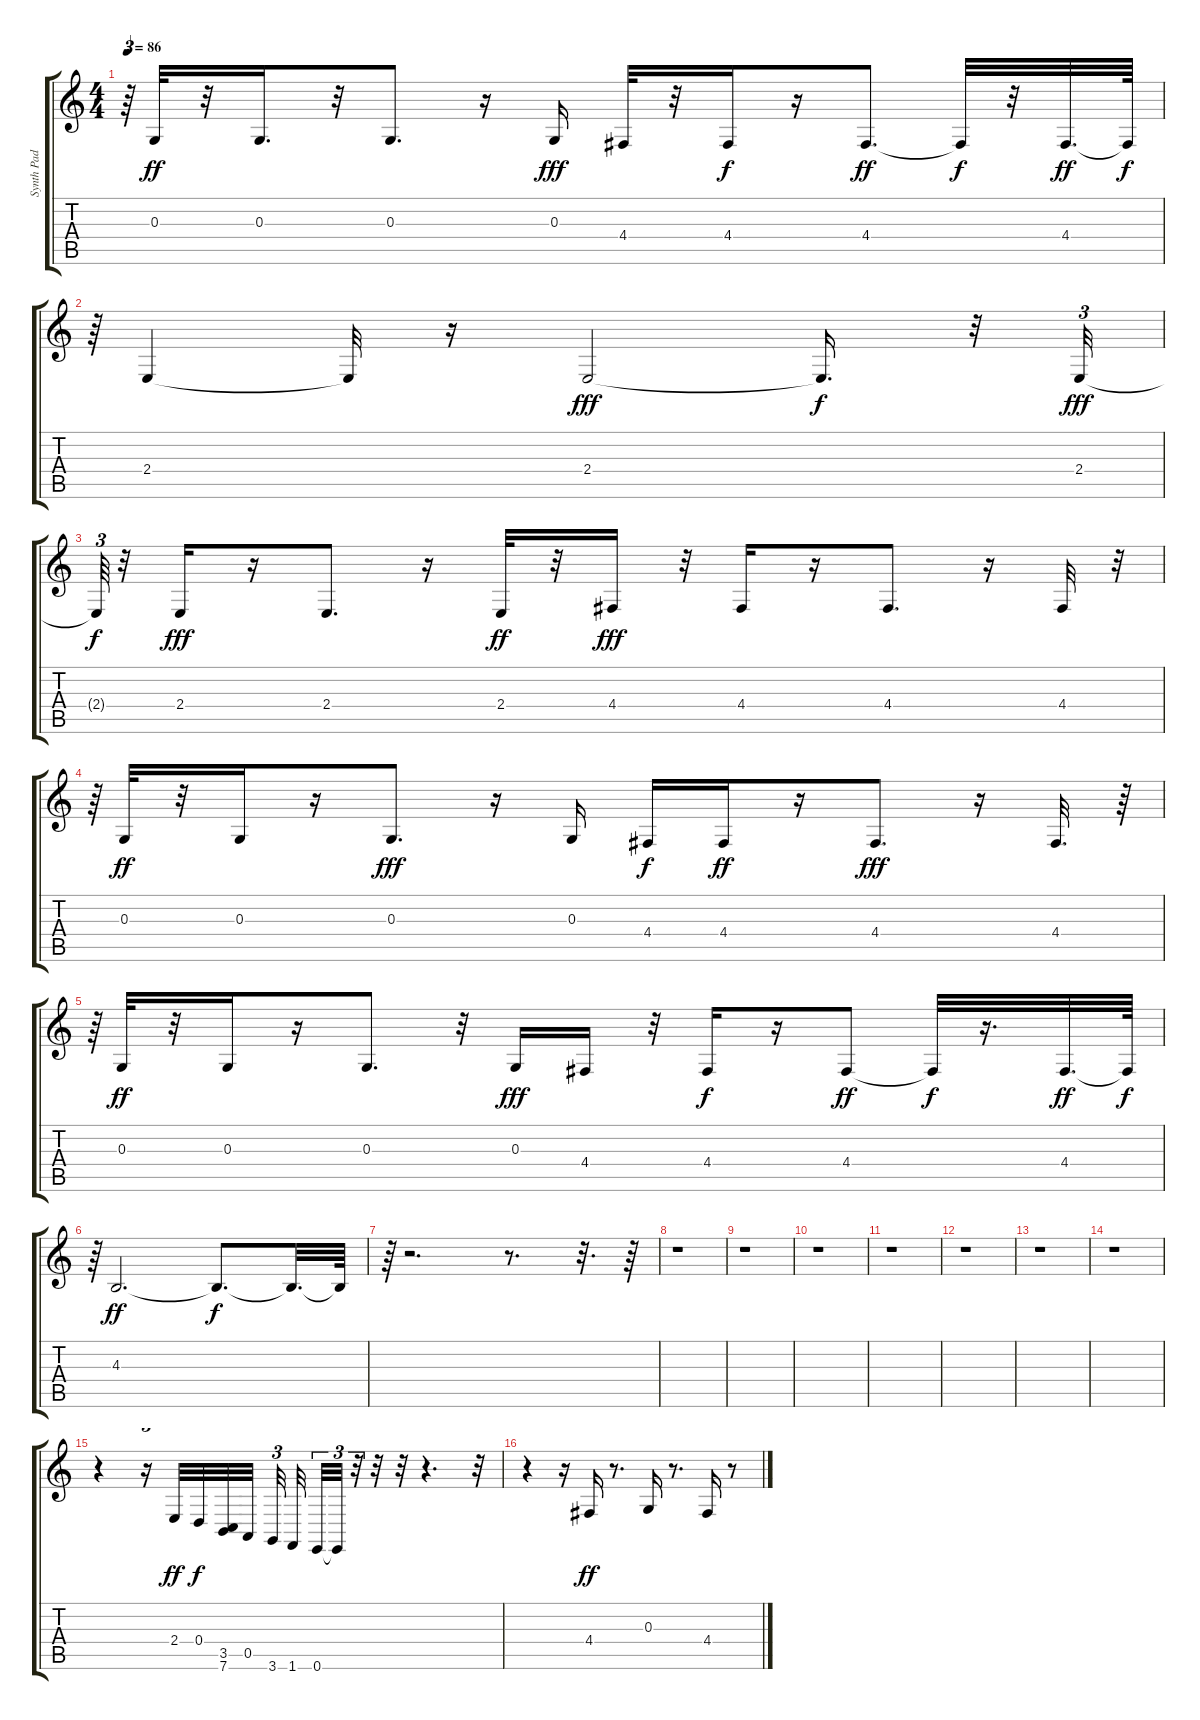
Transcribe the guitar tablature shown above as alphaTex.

\track ("Synth Pad" "Synth Pad") {instrument pad3polysynth}
\staff {score tabs}
\tuning (E4 B3 G3 D3 A2 E2) {hide}
\ts (4 4)
\tempo 86
\clef g2
\ks c
r.64{tu (3 2) dy ff} 0.3.32 r.32 0.3.16{d} r.32 0.3.8{d} r.16 0.3.16{dy fff} 4.4.32 r.32 4.4.16{dy f} r.16 4.4.8{d dy ff} 4.4{t}.32{dy f} r.32 4.4.32{d dy ff} 4.4{t}.64{dy f} |
r.64{tu (3 2)} 2.4.4 2.4{t}.32 r.16 2.4.2{dy fff} 2.4{t}.16{d dy f} r.32 2.4.32{tu (3 2) dy fff} |
2.4{t}.64{tu (3 2) dy f} r.32 2.4.16{dy fff} r.16 2.4.8{d} r.16 2.4.32{dy ff} r.32 4.4.16{dy fff} r.32 4.4.16 r.16 4.4.8{d} r.16 4.4.32 r.32{tu (3 2)} |
r.64{tu (3 2)} 0.3.32{dy ff} r.32 0.3.16 r.16 0.3.8{d dy fff} r.16 0.3.16 4.4.16{dy f} 4.4.16{dy ff} r.16 4.4.8{d dy fff} r.16 4.4.32{d} r.64 |
r.64{tu (3 2)} 0.3.32{dy ff} r.32 0.3.16 r.16 0.3.8{d} r.32 0.3.16{dy fff} 4.4.16 r.32 4.4.16{dy f} r.16 4.4.8{dy ff} 4.4{t}.32{dy f} r.16{d} 4.4.32{d dy ff} 4.4{t}.64{dy f} |
r.64{tu (3 2)} 4.3.2{d dy ff} 4.3{t}.8{d dy f} 4.3{t}.32{d} 4.3{t}.64 |
r.64{tu (3 2)} r.2{d} r.8{d} r.32{d} r.64 |
r.1 |
r.1 |
r.1 |
r.1 |
r.1 |
r.1 |
r.1 |
r.4 r.16{tu (3 2)} 2.4.32{dy ff} 0.4.32{dy f} (3.5 7.6).32 0.5.32 3.6.32{tu (3 2)} 1.6.32 0.6.32{tu (3 2)} 0.6{t}.32{tu (3 2)} r.32{tu (3 2)} r.32 r.32 r.4{d} r.32 |
r.4 r.16 4.4.16{dy ff} r.8{d} 0.3.16 r.8{d} 4.4.16 r.8
